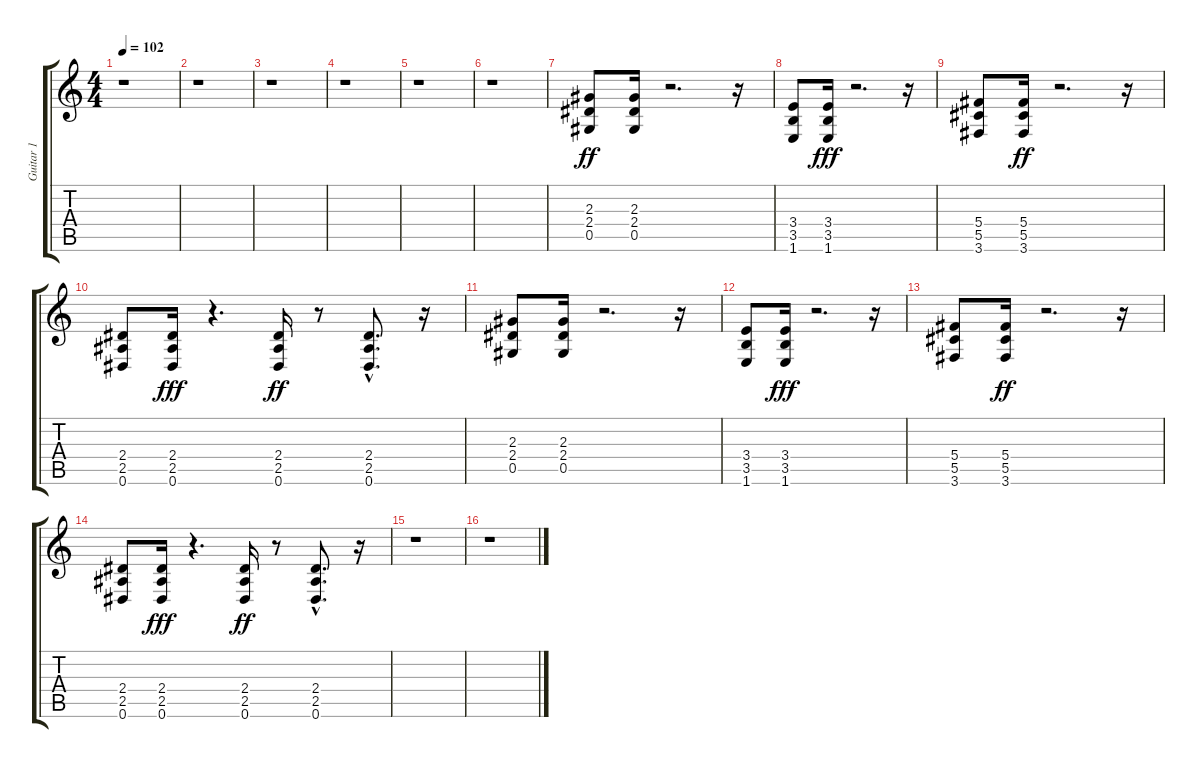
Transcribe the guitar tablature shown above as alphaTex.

\track ("Guitar 1" "Guitar 1") {instrument distortionguitar}
\staff {score tabs}
\tuning (Eb4 Bb3 Gb3 Db3 Ab2 Eb2) {hide}
\ts (4 4)
\tempo 102
\clef g2
\ks c
r.1{dy ff instrument distortionguitar} |
r.1 |
r.1 |
r.1 |
r.1 |
r.1 |
(2.3 2.4 0.5).8 (2.3 2.4 0.5).16 r.2{d} r.16 |
(3.4 3.5 1.6).8 (3.4 3.5 1.6).16{dy fff} r.2{d} r.16 |
(5.4 5.5 3.6).8 (5.4 5.5 3.6).16{dy ff} r.2{d} r.16 |
(2.4 2.5 0.6).8 (2.4 2.5 0.6).16{dy fff} r.4{d} (2.4 2.5 0.6).16{dy ff} r.8 (2.4{hac} 2.5{hac} 0.6{hac}).8{d} r.16 |
(2.3 2.4 0.5).8 (2.3 2.4 0.5).16 r.2{d} r.16 |
(3.4 3.5 1.6).8 (3.4 3.5 1.6).16{dy fff} r.2{d} r.16 |
(5.4 5.5 3.6).8 (5.4 5.5 3.6).16{dy ff} r.2{d} r.16 |
(2.4 2.5 0.6).8 (2.4 2.5 0.6).16{dy fff} r.4{d} (2.4 2.5 0.6).16{dy ff} r.8 (2.4{hac} 2.5{hac} 0.6{hac}).8{d} r.16 |
r.1 |
r.1
